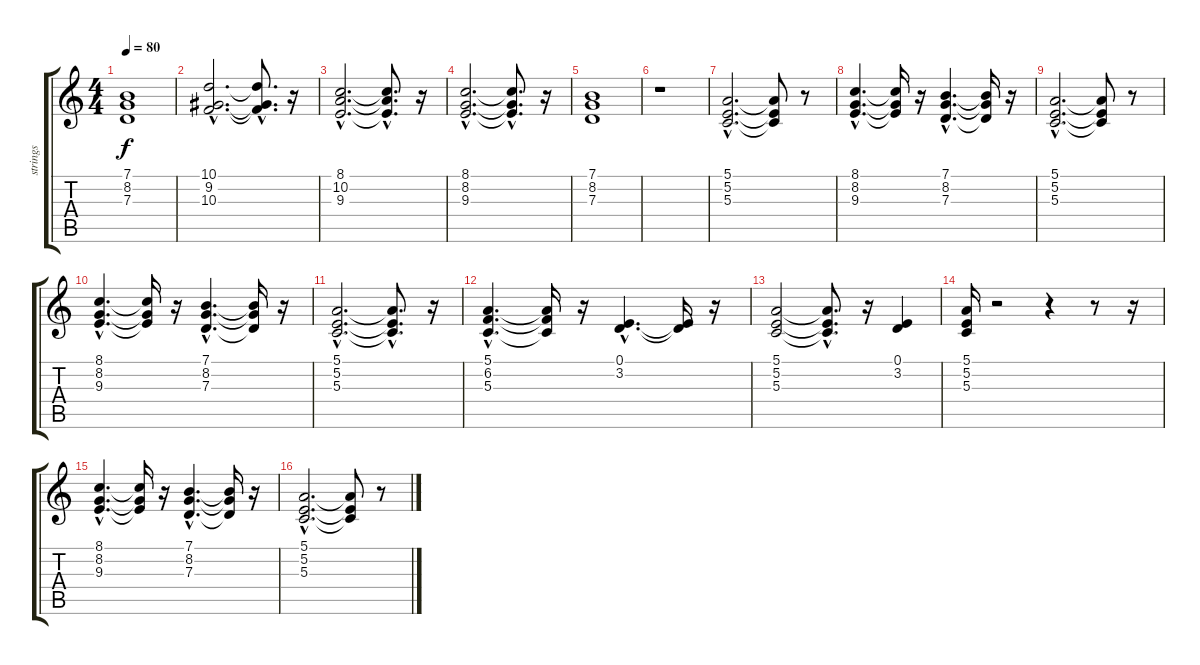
\track ("strings" "strings") {instrument pad1newage}
\staff {score tabs}
\tuning (E4 B3 G3 D3 A2 E2) {hide}
\ts (4 4)
\tempo 80
\clef g2
\ks c
(7.1 8.2 7.3).1{dy f} |
(10.1{hac} 9.2{hac} 10.3{hac}).2{d} (10.1{hac t} 9.2{hac t} 10.3{hac t}).8{d} r.16 |
(8.1{hac} 10.2{hac} 9.3{hac}).2{d} (8.1{hac t} 10.2{hac t} 9.3{hac t}).8{d} r.16 |
(8.1{hac} 8.2{hac} 9.3{hac}).2{d} (8.1{hac t} 8.2{hac t} 9.3{hac t}).8{d} r.16 |
(7.1 8.2 7.3).1 |
r.1 |
(5.1{hac} 5.2{hac} 5.3{hac}).2{d} (5.1{t} 5.2{t} 5.3{t}).8 r.8 |
(8.1{hac} 8.2{hac} 9.3{hac}).4{d} (8.1{t} 8.2{t} 9.3{t}).16 r.16 (7.1{hac} 8.2{hac} 7.3{hac}).4{d} (7.1{t} 8.2{t} 7.3{t}).16 r.16 |
(5.1{hac} 5.2{hac} 5.3{hac}).2{d} (5.1{t} 5.2{t} 5.3{t}).8 r.8 |
(8.1{hac} 8.2{hac} 9.3{hac}).4{d} (8.1{t} 8.2{t} 9.3{t}).16 r.16 (7.1{hac} 8.2{hac} 7.3{hac}).4{d} (7.1{t} 8.2{t} 7.3{t}).16 r.16 |
(5.1{hac} 5.2{hac} 5.3{hac}).2{d} (5.1{hac t} 5.2{hac t} 5.3{hac t}).8{d} r.16 |
(5.1{hac} 6.2{hac} 5.3{hac}).4{d} (5.1{t} 6.2{t} 5.3{t}).16 r.16 (0.1{hac} 3.2{hac}).4{d} (0.1{t} 3.2{t}).16 r.16 |
(5.1 5.2 5.3).2 (5.1{hac t} 5.2{hac t} 5.3{hac t}).8{d} r.16 (0.1 3.2).4 |
(5.1 5.2 5.3).16 r.2 r.4 r.8 r.16 |
(8.1{hac} 8.2{hac} 9.3{hac}).4{d} (8.1{t} 8.2{t} 9.3{t}).16 r.16 (7.1{hac} 8.2{hac} 7.3{hac}).4{d} (7.1{t} 8.2{t} 7.3{t}).16 r.16 |
(5.1{hac} 5.2{hac} 5.3{hac}).2{d} (5.1{t} 5.2{t} 5.3{t}).8 r.8
